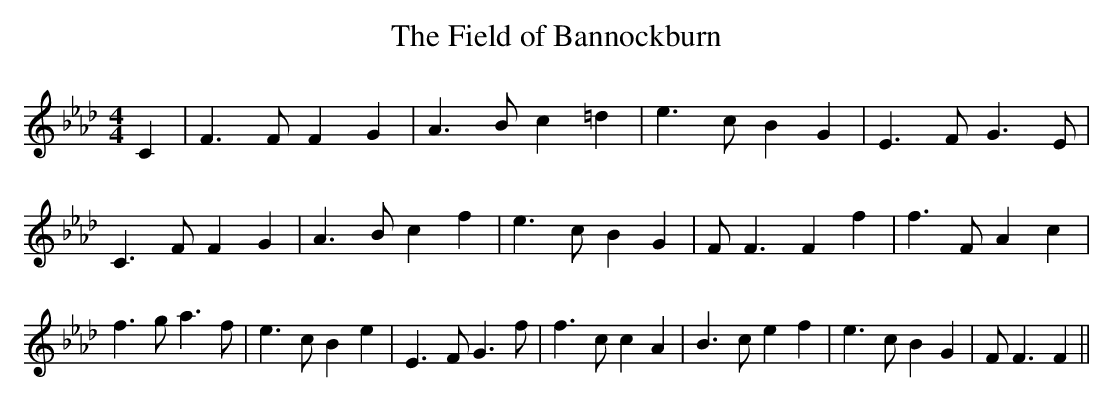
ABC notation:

X:1
T:The Field of Bannockburn
M:4/4
L:1/4
K:Ab
 C| F3/2 F/2 F G| A3/2 B/2 c =d| e3/2 c/2 B G| E3/2 F/2 G3/2 E/2| C3/2 F/2 F G|\
 A3/2 B/2 c f| e3/2 c/2 B G| F/2 F3/2 F f| f3/2 F/2 A c| f3/2 g/2 a3/2 f/2|\
 e3/2 c/2 B e| E3/2 F/2 G3/2 f/2| f3/2 c/2 c A| B3/2 c/2 e f| e3/2 c/2 B G|\
 F/2 F3/2 F||
